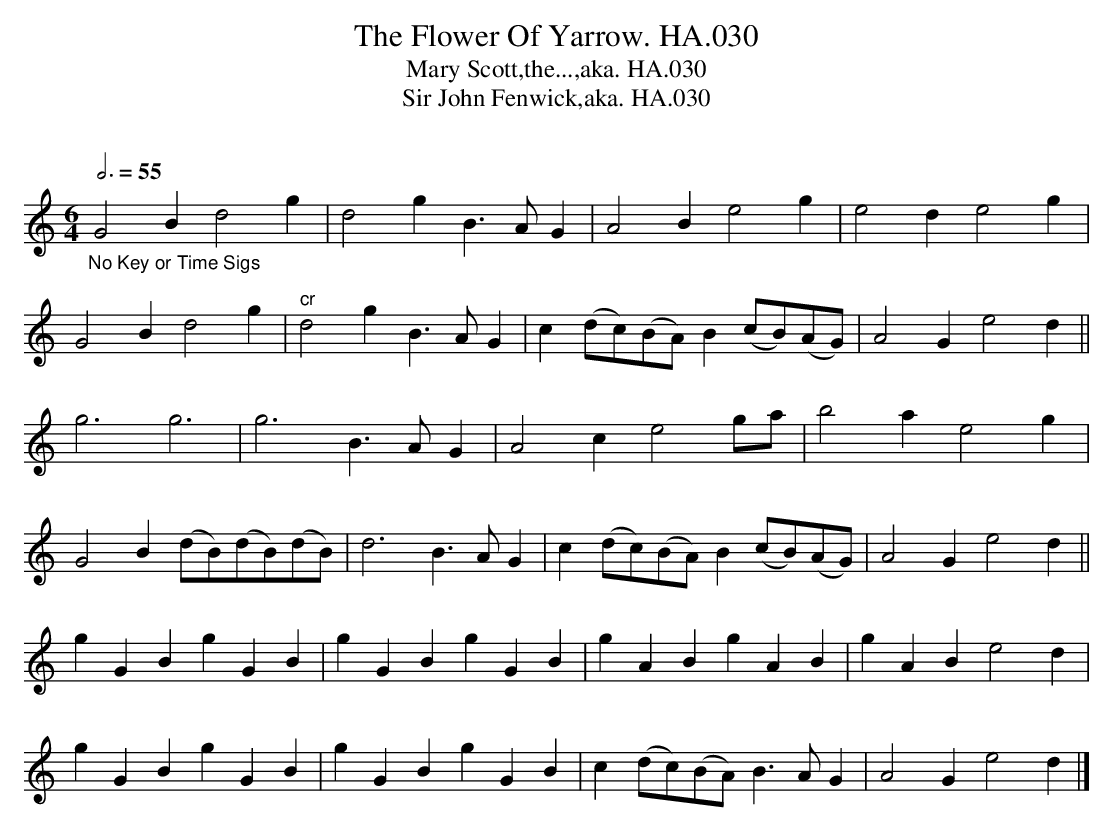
X:1
T:Flower Of Yarrow. HA.030, The
T:Mary Scott,the...,aka. HA.030
T:Sir John Fenwick,aka. HA.030
M:6/4
L:1/8
Q:3/4=55
O:
K:C
"_No Key or Time Sigs"G4B2 d4g2|d4g2 B3AG2|\
A4B2 e4g2|e4d2 e4g2|
G4B2 d4g2|"^cr"d4g2 B3AG2|\
c2 (dc)(BA) B2(cB)(AG)|A4G2 e4d2||
g6 g6|g6 B3AG2|A4c2 e4ga|b4a2 e4g2|
G4B2 (dB)(dB)(dB)|d6 B3AG2|\
c2 (dc)(BA) B2(cB)(AG)|A4G2 e4d2||
g2G2B2 g2G2B2|g2G2B2 g2G2B2|\
g2A2B2 g2A2B2 |g2A2B2 e4d2|
g2G2B2 g2G2B2|g2G2B2 g2G2B2|\
c2 (dc)(BA) B3AG2|A4G2 e4d2|]
